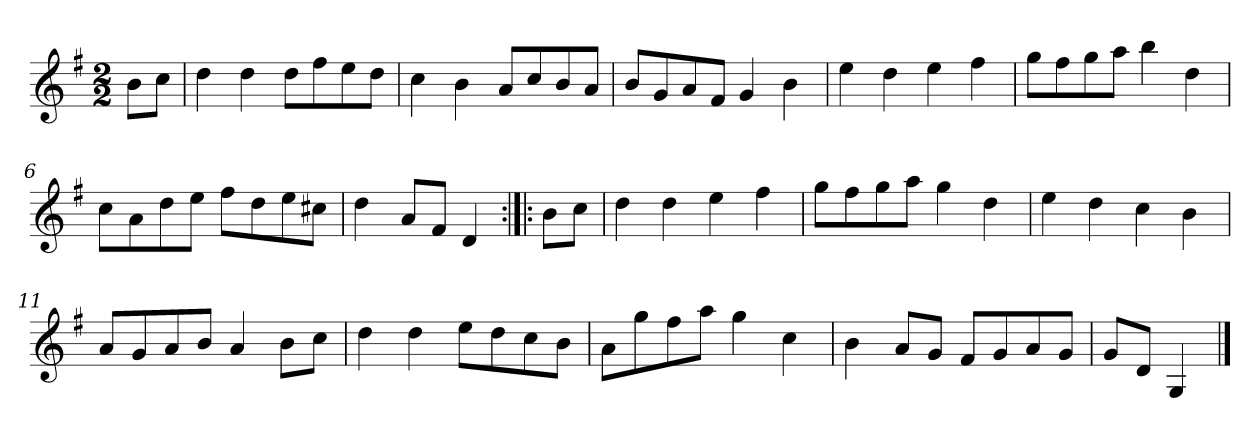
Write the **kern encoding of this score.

**kern
*part1
*staff1
*clefG2
*k[f#]
*G:
*M2/2
*MM120
=
8b\L
8cc\J
=1
4dd
4dd
8dd\L
8ff#\
8ee\
8dd\J
=2
4cc
4b
8a/L
8cc/
8b/
8a/J
=3
8b/L
8g/
8a/
8f#/J
4g
4b
=4
4ee
4dd
4ee
4ff#
=5
8gg\L
8ff#\
8gg\
8aa\J
4bb
4dd
=6
8cc\L
8a\
8dd\
8ee\J
8ff#\L
8dd\
8ee\
8cc#X\J
=7
4dd
8a/L
8f#/J
4d
=:|!|:
8b\L
8cc\J
=8
4dd
4dd
4ee
4ff#
=9
8gg\L
8ff#\
8gg\
8aa\J
4gg
4dd
=10
4ee
4dd
4cc
4b
=11
8a/L
8g/
8a/
8b/J
4a
8b\L
8cc\J
=12
4dd
4dd
8ee\L
8dd\
8cc\
8b\J
=13
8a\L
8gg\
8ff#\
8aa\J
4gg
4cc
=14
4b
8a/L
8g/J
8f#/L
8g/
8a/
8g/J
=15
8g/L
8d/J
4G
==
*-
